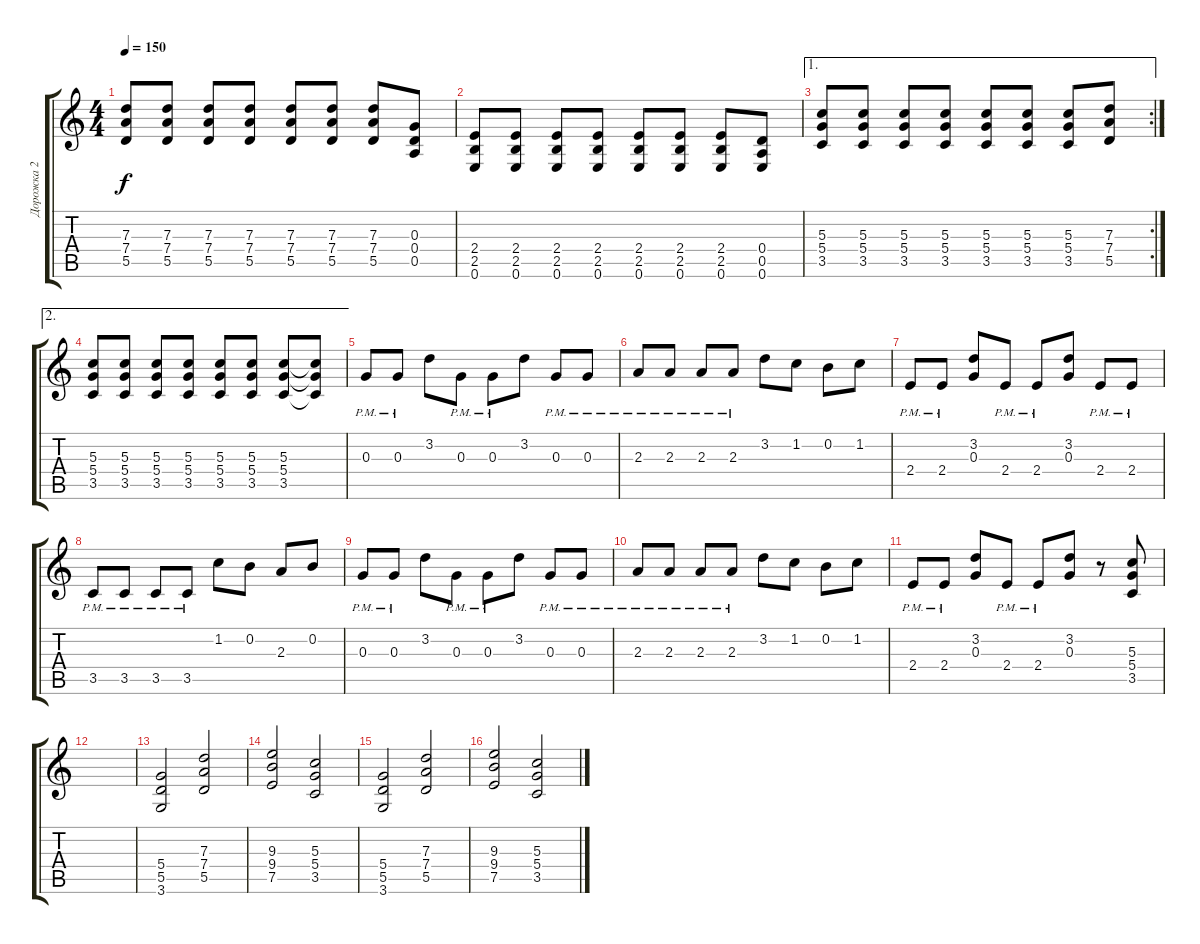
\track ("Дорожка 2" "Дорожка 2") {instrument overdrivenguitar}
\staff {score tabs}
\tuning (E4 B3 G3 D3 A2 E2) {hide}
\ts (4 4)
\tempo 150
\clef g2
\ks c
(7.3 7.4 5.5).8{dy f} (7.3 7.4 5.5).8 (7.3 7.4 5.5).8 (7.3 7.4 5.5).8 (7.3 7.4 5.5).8 (7.3 7.4 5.5).8 (7.3 7.4 5.5).8 (0.3 0.4 0.5).8 |
(2.4 2.5 0.6).8 (2.4 2.5 0.6).8 (2.4 2.5 0.6).8 (2.4 2.5 0.6).8 (2.4 2.5 0.6).8 (2.4 2.5 0.6).8 (2.4 2.5 0.6).8 (0.4 0.5 0.6).8 |
\ae 1
\rc 2
(5.3 5.4 3.5).8 (5.3 5.4 3.5).8 (5.3 5.4 3.5).8 (5.3 5.4 3.5).8 (5.3 5.4 3.5).8 (5.3 5.4 3.5).8 (5.3 5.4 3.5).8 (7.3 7.4 5.5).8 |
\ae 2
(5.3 5.4 3.5).8 (5.3 5.4 3.5).8 (5.3 5.4 3.5).8 (5.3 5.4 3.5).8 (5.3 5.4 3.5).8 (5.3 5.4 3.5).8 (5.3 5.4 3.5).8 (5.3{t} 5.4{t} 3.5{t}).8 |
0.3{pm}.8 0.3{pm}.8 3.2.8 0.3{pm}.8 0.3{pm}.8 3.2.8 0.3{pm}.8 0.3{pm}.8 |
2.3{pm}.8 2.3{pm}.8 2.3{pm}.8 2.3{pm}.8 3.2.8 1.2.8 0.2.8 1.2.8 |
2.4{pm}.8 2.4{pm}.8 (3.2 0.3).8 2.4{pm}.8 2.4{pm}.8 (3.2 0.3).8 2.4{pm}.8 2.4{pm}.8 |
3.5{pm}.8 3.5{pm}.8 3.5{pm}.8 3.5{pm}.8 1.2.8 0.2.8 2.3.8 0.2.8 |
0.3{pm}.8 0.3{pm}.8 3.2.8 0.3{pm}.8 0.3{pm}.8 3.2.8 0.3{pm}.8 0.3{pm}.8 |
2.3{pm}.8 2.3{pm}.8 2.3{pm}.8 2.3{pm}.8 3.2.8 1.2.8 0.2.8 1.2.8 |
2.4{pm}.8 2.4{pm}.8 (3.2 0.3).8 2.4{pm}.8 2.4{pm}.8 (3.2 0.3).8 r.8 (5.3 5.4 3.5).8 |
|
(5.4 5.5 3.6).2 (7.3 7.4 5.5).2 |
(9.3 9.4 7.5).2 (5.3 5.4 3.5).2 |
(5.4 5.5 3.6).2 (7.3 7.4 5.5).2 |
(9.3 9.4 7.5).2 (5.3 5.4 3.5).2
